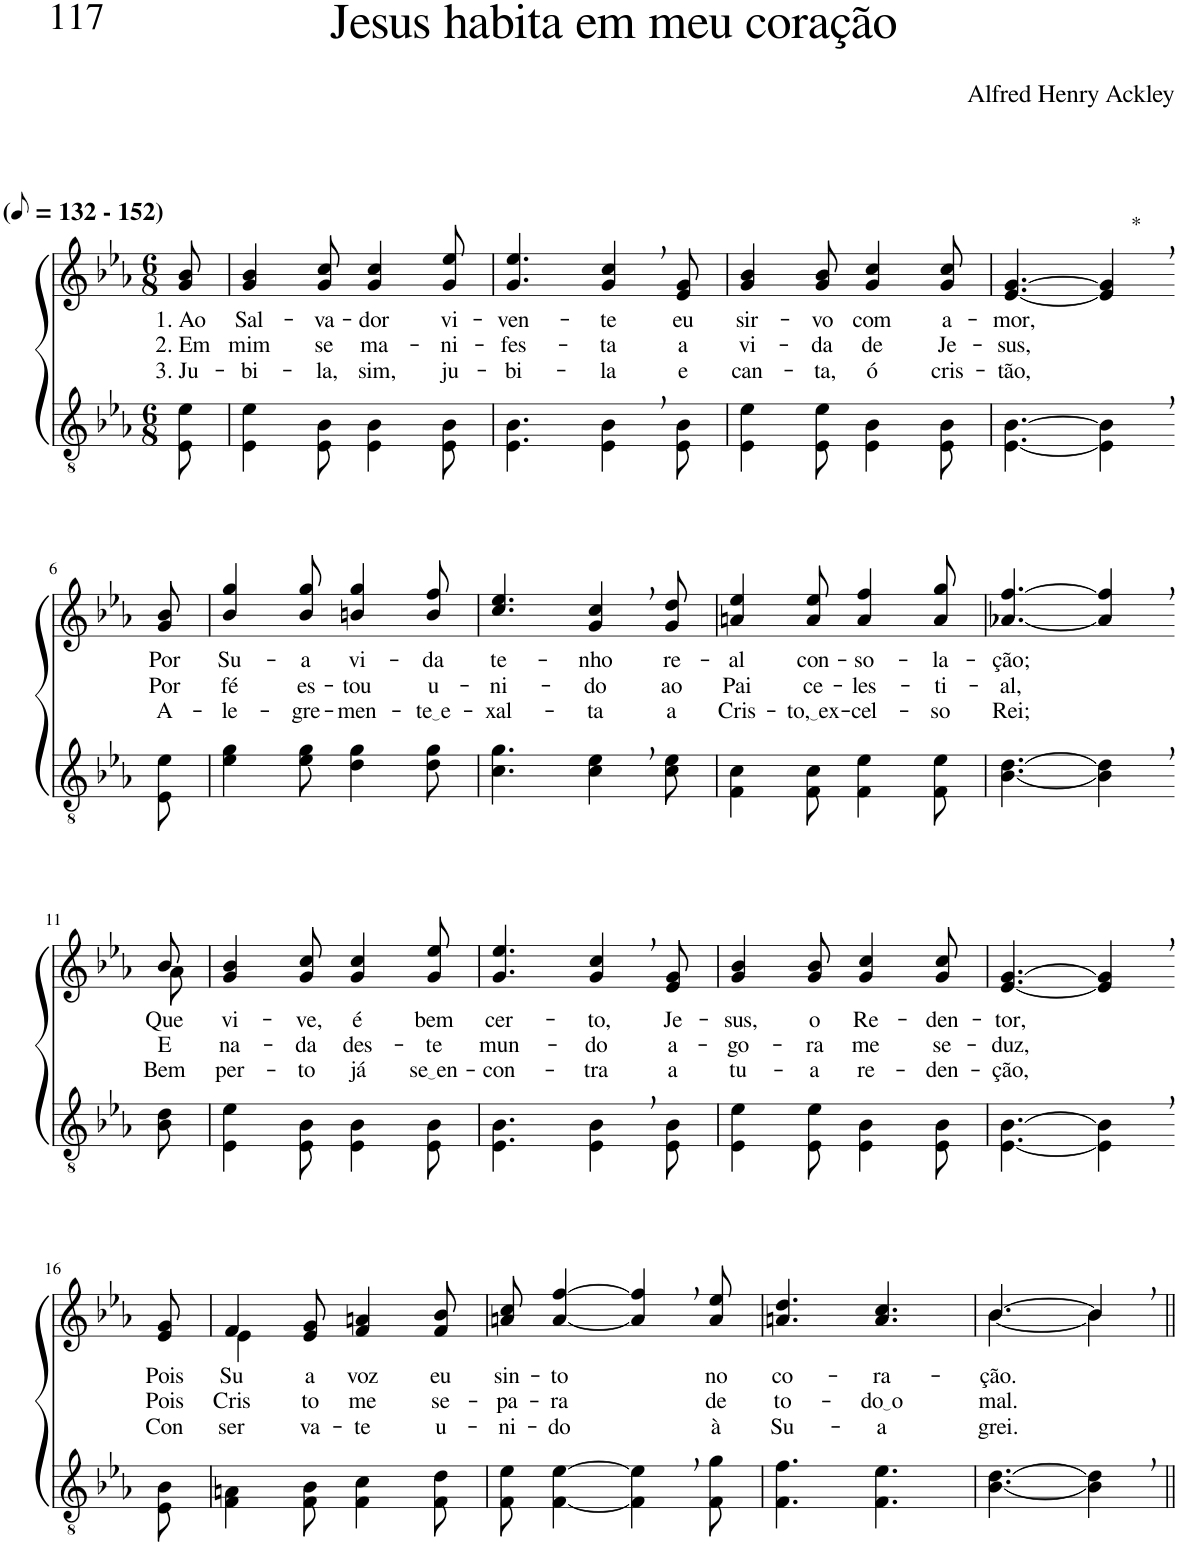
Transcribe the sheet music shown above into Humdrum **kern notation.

**kern	**kern	**text	**text	**text
*part2	*part1	*part1	*part1	*part1
*staff2	*staff1	*staff1	*staff1	*staff1
*I"Parte III e IV	*I"Parte I e II	*	*	*
*clefGv2	*clefG2	*	*	*
*Trd4c7	*Trd4c7	*	*	*
*k[b-e-a-]	*k[b-e-a-]	*	*	*
*M6/8	*M6/8	*	*	*
*MM66	*MM66	*	*	*
=1	=1	=1	=1	=1
!	!LO:TX:a:B:t=(	!	!	!
!	!LO:TX:a:B:t=- 152)	!	!	!
!	!	!LO:LY:b	!LO:LY:b	!LO:LY:b
8E-\ 8e-\	8g/ 8b-/	1. Ao	2. Em	3. Ju-
=2	=2	=2	=2	=2
!	!	!LO:LY:b	!LO:LY:b	!LO:LY:b
4E-\ 4e-\	4g/ 4b-/	Sal-	mim	-bi-
!	!	!LO:LY:b	!LO:LY:b	!LO:LY:b
8E-\ 8B-\	8g/ 8cc/	-va-	se	-la,
!	!	!LO:LY:b	!LO:LY:b	!LO:LY:b
4E-\ 4B-\	4g/ 4cc/	-dor	ma-	sim,
!	!	!LO:LY:b	!LO:LY:b	!LO:LY:b
8E-\ 8B-\	8g/ 8ee-/	vi-	-ni-	ju-
=3	=3	=3	=3	=3
!	!	!LO:LY:b	!LO:LY:b	!LO:LY:b
4.E-\ 4.B-\	4.g/ 4.ee-/	-ven-	-fes-	-bi-
!	!	!LO:LY:b	!LO:LY:b	!LO:LY:b
4E-\, 4B-\,	4g/, 4cc/,	-te	-ta	-la
!	!	!LO:LY:b	!LO:LY:b	!LO:LY:b
8E-\ 8B-\	8e-/ 8g/	eu	a	e
=4	=4	=4	=4	=4
!	!	!LO:LY:b	!LO:LY:b	!LO:LY:b
4E-\ 4e-\	4g/ 4b-/	sir-	vi-	can-
!	!	!LO:LY:b	!LO:LY:b	!LO:LY:b
8E-\ 8e-\	8g/ 8b-/	-vo	-da	-ta,
!	!	!LO:LY:b	!LO:LY:b	!LO:LY:b
4E-\ 4B-\	4g/ 4cc/	com	de	ó
!	!	!LO:LY:b	!LO:LY:b	!LO:LY:b
8E-\ 8B-\	8g/ 8cc/	a-	Je-	cris-
=5	=5	=5	=5	=5
!	!	!LO:LY:b	!LO:LY:b	!LO:LY:b
[4.E-\ [4.B-\	[4.e-/ [4.g/	-mor,	-sus,	-tão,
!	!LO:TX:a:t=*	!	!	!
4E-\], 4B-\],	4e-/], 4g/],	.	.	.
!!LO:LB:g=z
=6-	=6-	=6-	=6-	=6-
!	!	!LO:LY:b	!LO:LY:b	!LO:LY:b
8E-\ 8e-\	8g/ 8b-/	Por	Por	A-
=7	=7	=7	=7	=7
!	!	!LO:LY:b	!LO:LY:b	!LO:LY:b
4e-\ 4g\	4b-/ 4gg/	Su-	fé	-le-
!	!	!LO:LY:b	!LO:LY:b	!LO:LY:b
8e-\ 8g\	8b-/ 8gg/	-a	es-	-gre-
!	!	!LO:LY:b	!LO:LY:b	!LO:LY:b
4d\ 4g\	4bn/ 4gg/	vi-	-tou	-men-
!	!	!LO:LY:b	!LO:LY:b	!LO:LY:b
8d\ 8g\	8b/ 8ff/	-da	u-	te e
=8	=8	=8	=8	=8
!	!	!LO:LY:b	!LO:LY:b	!LO:LY:b
4.c\ 4.g\	4.cc/ 4.ee-/	te-	-ni-	-xal-
!	!	!LO:LY:b	!LO:LY:b	!LO:LY:b
4c\, 4e-\,	4g/, 4cc/,	-nho	-do	-ta
!	!	!LO:LY:b	!LO:LY:b	!LO:LY:b
8c\ 8e-\	8g/ 8dd/	re-	ao	a
=9	=9	=9	=9	=9
!	!	!LO:LY:b	!LO:LY:b	!LO:LY:b
4F\ 4c\	4an/ 4ee-/	-al	Pai	Cris-
!	!	!LO:LY:b	!LO:LY:b	!LO:LY:b
8F\ 8c\	8a/ 8ee-/	con-	ce-	to, ex
!	!	!LO:LY:b	!LO:LY:b	!LO:LY:b
4F\ 4e-\	4a/ 4ff/	-so-	-les-	-cel-
!	!	!LO:LY:b	!LO:LY:b	!LO:LY:b
8F\ 8e-\	8a/ 8gg/	-la-	-ti-	-so
=10	=10	=10	=10	=10
!	!	!LO:LY:b	!LO:LY:b	!LO:LY:b
[4.B-\ [4.d\	[4.a-X/ [4.ff/	-ção;	-al,	Rei;
4B-\], 4d\],	4a-/], 4ff/],	.	.	.
!!LO:LB:g=z
=11-	=11-	=11-	=11-	=11-
*	*^	*	*	*
!	!	!	!LO:LY:b	!LO:LY:b	!LO:LY:b
8B-\ 8d\	8b-/	8a-\	Que	E	Bem
=12	=12	=12	=12	=12	=12
!	!	!	!LO:LY:b	!LO:LY:b	!LO:LY:b
*	*v	*v	*	*	*
4E-\ 4e-\	4g/ 4b-/	vi-	na-	per-
!	!	!LO:LY:b	!LO:LY:b	!LO:LY:b
8E-\ 8B-\	8g/ 8cc/	-ve,	-da	-to
!	!	!LO:LY:b	!LO:LY:b	!LO:LY:b
4E-\ 4B-\	4g/ 4cc/	é	des-	já
!	!	!LO:LY:b	!LO:LY:b	!LO:LY:b
8E-\ 8B-\	8g/ 8ee-/	bem	-te	se en
=13	=13	=13	=13	=13
!	!	!LO:LY:b	!LO:LY:b	!LO:LY:b
4.E-\ 4.B-\	4.g/ 4.ee-/	cer-	mun-	-con-
!	!	!LO:LY:b	!LO:LY:b	!LO:LY:b
4E-\, 4B-\,	4g/, 4cc/,	-to,	-do	-tra
!	!	!LO:LY:b	!LO:LY:b	!LO:LY:b
8E-\ 8B-\	8e-/ 8g/	Je-	a-	a
=14	=14	=14	=14	=14
!	!	!LO:LY:b	!LO:LY:b	!LO:LY:b
4E-\ 4e-\	4g/ 4b-/	-sus,	-go-	tu-
!	!	!LO:LY:b	!LO:LY:b	!LO:LY:b
8E-\ 8e-\	8g/ 8b-/	o	-ra	-a
!	!	!LO:LY:b	!LO:LY:b	!LO:LY:b
4E-\ 4B-\	4g/ 4cc/	Re-	me	re-
!	!	!LO:LY:b	!LO:LY:b	!LO:LY:b
8E-\ 8B-\	8g/ 8cc/	-den-	se-	-den-
=15	=15	=15	=15	=15
!	!	!LO:LY:b	!LO:LY:b	!LO:LY:b
[4.E-\ [4.B-\	[4.e-/ [4.g/	-tor,	-duz,	-ção,
4E-\], 4B-\],	4e-/], 4g/],	.	.	.
!!LO:LB:g=z
=16-	=16-	=16-	=16-	=16-
!	!	!LO:LY:b	!LO:LY:b	!LO:LY:b
8E-\ 8B-\	8e-/ 8g/	Pois	Pois	Con-
=17	=17	=17	=17	=17
*	*^	*	*	*
!	!	!	!LO:LY:b	!LO:LY:b	!LO:LY:b
4F\ 4An\	4f/	4e-\	Su-	Cris-	-ser-
!	!	!	!LO:LY:b	!LO:LY:b	!LO:LY:b
8F\ 8B-\	8e-/ 8g/	2ryy	-a	-to	-va-
!	!	!	!LO:LY:b	!LO:LY:b	!LO:LY:b
4F\ 4c\	4f/ 4an/	.	voz	me	-te
!	!	!	!LO:LY:b	!LO:LY:b	!LO:LY:b
8F\ 8d\	8f/ 8b-/	.	eu	se-	u-
*	*v	*v	*	*	*
=18	=18	=18	=18	=18
!	!	!LO:LY:b	!LO:LY:b	!LO:LY:b
8F\ 8e-\	8an/ 8cc/	sin-	-pa-	-ni-
!	!	!LO:LY:b	!LO:LY:b	!LO:LY:b
[4F\ [4e-\	[4a/ [4ff/	-to	-ra	-do
4F\], 4e-\],	4a/], 4ff/],	.	.	.
!	!	!LO:LY:b	!LO:LY:b	!LO:LY:b
8F\ 8g\	8a/ 8ee-/	no	de	à
=19	=19	=19	=19	=19
!	!	!LO:LY:b	!LO:LY:b	!LO:LY:b
4.F\ 4.f\	4.an/ 4.dd/	co-	to-	Su-
!	!	!LO:LY:b	!LO:LY:b	!LO:LY:b
4.F\ 4.e-\	4.a/ 4.cc/	-ra-	do o	-a
=20	=20	=20	=20	=20
!	!	!LO:LY:b	!LO:LY:b	!LO:LY:b
*	*^	*	*	*
[4.B-\ [4.d\	[4.b-\	[4.b-/	-ção.	mal.	grei.
4B-\], 4d\],	4b-,\]	4b-/]	.	.	.
*	*v	*v	*	*	*
=||	=||	=||	=||	=||
*-	*-	*-	*-	*-
